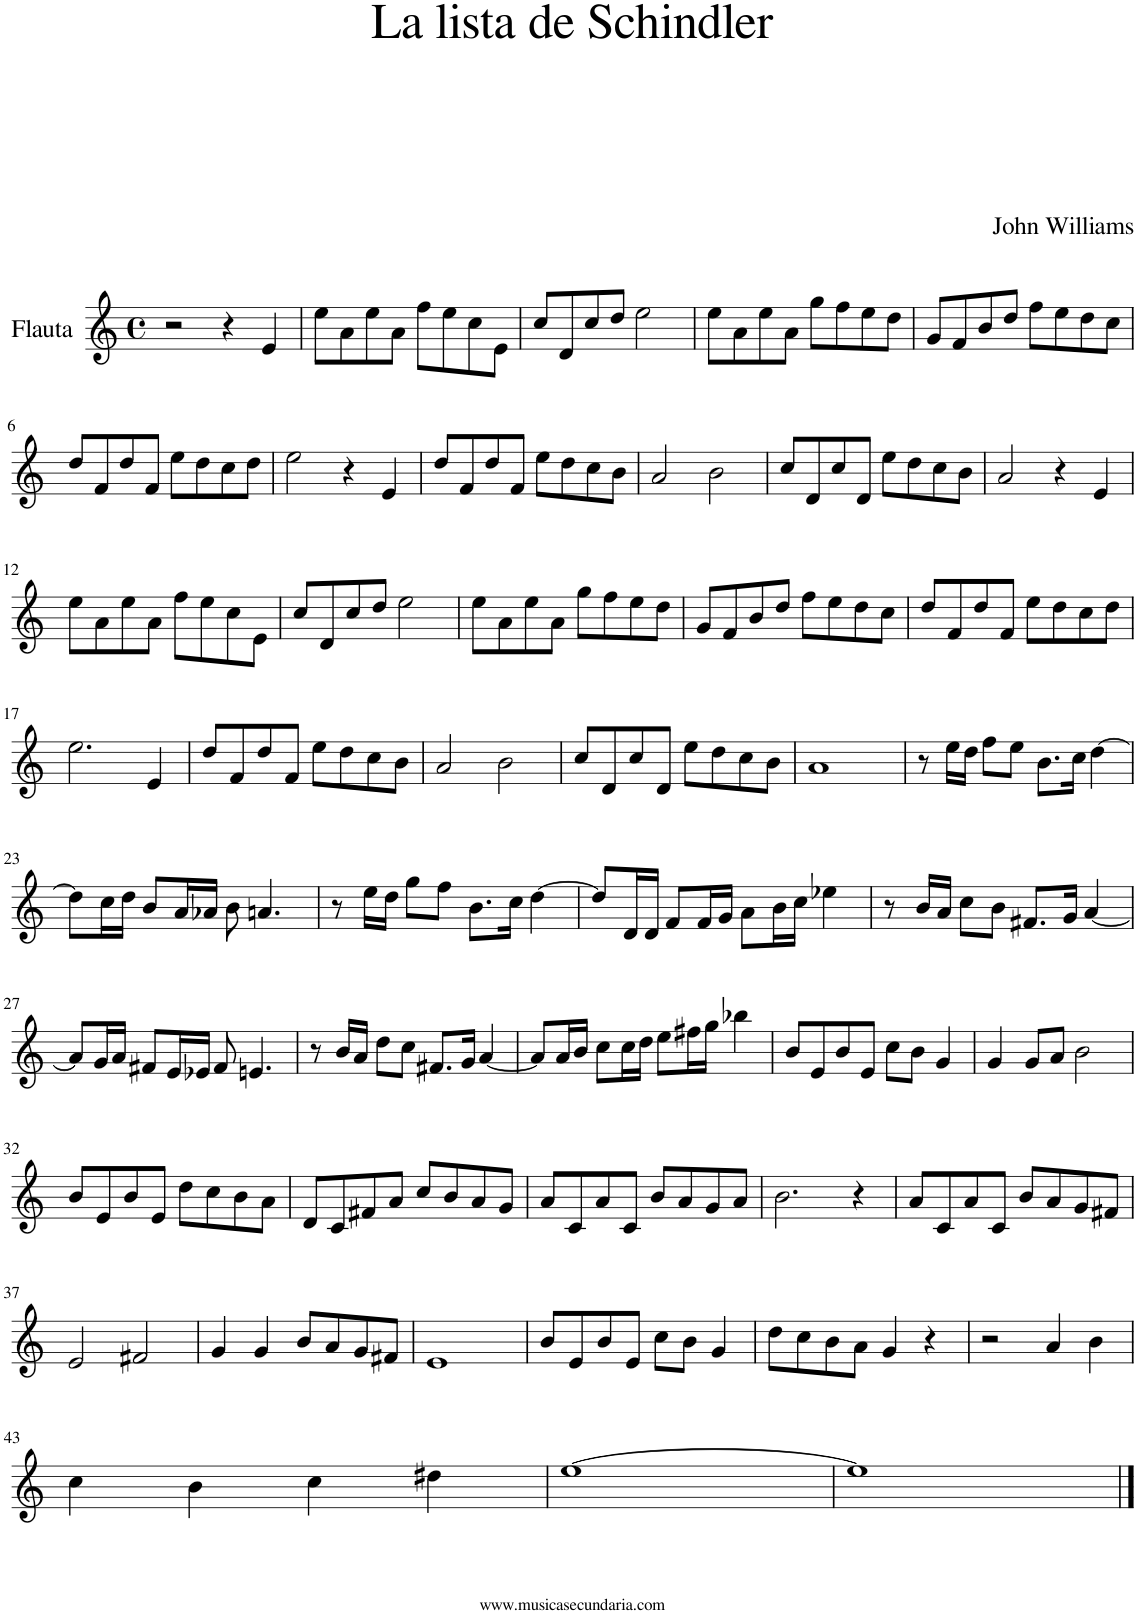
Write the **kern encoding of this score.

**kern
*part1
*staff1
*I"Flauta
*I'Fl
*clefG2
*k[]
*M4/4
*met(c)
=1
2r
4r
4e/
=2
8ee\L
8a\
8ee\
8a\J
8ff\L
8ee\
8cc\
8e\J
=3
8cc/L
8d/
8cc/
8dd/J
2ee\
=4
8ee\L
8a\
8ee\
8a\J
8gg\L
8ff\
8ee\
8dd\J
=5
8g/L
8f/
8b/
8dd/J
8ff\L
8ee\
8dd\
8cc\J
!!LO:LB:g=z
=6
8dd/L
8f/
8dd/
8f/J
8ee\L
8dd\
8cc\
8dd\J
=7
2ee\
4r
4e/
=8
8dd/L
8f/
8dd/
8f/J
8ee\L
8dd\
8cc\
8b\J
=9
2a/
2b\
=10
8cc/L
8d/
8cc/
8d/J
8ee\L
8dd\
8cc\
8b\J
=11
2a/
4r
4e/
!!LO:LB:g=z
=12
8ee\L
8a\
8ee\
8a\J
8ff\L
8ee\
8cc\
8e\J
=13
8cc/L
8d/
8cc/
8dd/J
2ee\
=14
8ee\L
8a\
8ee\
8a\J
8gg\L
8ff\
8ee\
8dd\J
=15
8g/L
8f/
8b/
8dd/J
8ff\L
8ee\
8dd\
8cc\J
=16
8dd/L
8f/
8dd/
8f/J
8ee\L
8dd\
8cc\
8dd\J
!!LO:LB:g=z
=17
2.ee\
4e/
=18
8dd/L
8f/
8dd/
8f/J
8ee\L
8dd\
8cc\
8b\J
=19
2a/
2b\
=20
8cc/L
8d/
8cc/
8d/J
8ee\L
8dd\
8cc\
8b\J
=21
1a
=22
8r
16ee\LL
16dd\JJ
8ff\L
8ee\J
8.b\L
16cc\Jk
[4dd\
!!LO:LB:g=z
=23
8dd\L]
16cc\L
16dd\JJ
8b/L
16a/L
16a-X/JJ
8b\
4.an/
=24
8r
16ee\LL
16dd\JJ
8gg\L
8ff\J
8.b\L
16cc\Jk
[4dd\
=25
8dd/L]
16d/L
16d/JJ
8f/L
16f/L
16g/JJ
8a\L
16b\L
16cc\JJ
4ee-X\
=26
8r
16b/LL
16a/JJ
8cc\L
8b\J
8.f#X/L
16g/Jk
[4a/
!!LO:LB:g=z
=27
8a/L]
16g/L
16a/JJ
8f#X/L
16e/L
16e-X/JJ
8f#/
4.en/
=28
8r
16b/LL
16a/JJ
8dd\L
8cc\J
8.f#X/L
16g/Jk
[4a/
=29
8a/L]
16a/L
16b/JJ
8cc\L
16cc\L
16dd\JJ
8ee\L
16ff#X\L
16gg\JJ
4bb-X\
=30
8b/L
8e/
8b/
8e/J
8cc\L
8b\J
4g/
=31
4g/
8g/L
8a/J
2b\
!!LO:LB:g=z
=32
8b/L
8e/
8b/
8e/J
8dd\L
8cc\
8b\
8a\J
=33
8d/L
8c/
8f#X/
8a/J
8cc/L
8b/
8a/
8g/J
=34
8a/L
8c/
8a/
8c/J
8b/L
8a/
8g/
8a/J
=35
2.b\
4r
=36
8a/L
8c/
8a/
8c/J
8b/L
8a/
8g/
8f#X/J
!!LO:LB:g=z
=37
2e/
2f#X/
=38
4g/
4g/
8b/L
8a/
8g/
8f#X/J
=39
1e
=40
8b/L
8e/
8b/
8e/J
8cc\L
8b\J
4g/
=41
8dd\L
8cc\
8b\
8a\J
4g/
4r
=42
2r
4a/
4b\
!!LO:LB:g=z
=43
4cc\
4b\
4cc\
4dd#X\
=44
[1ee
=45
1ee]
==
*-
